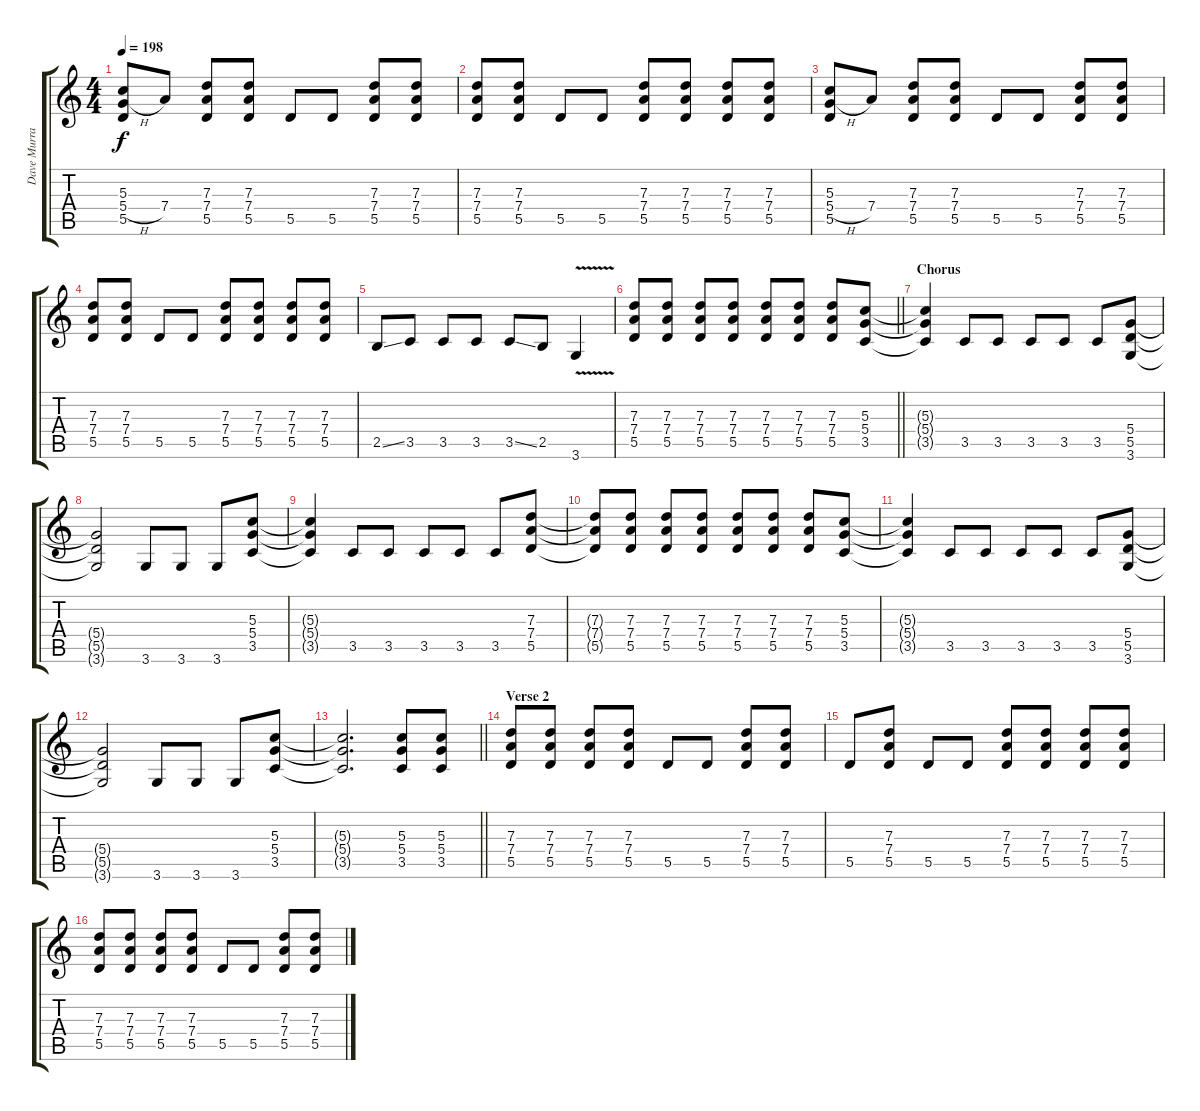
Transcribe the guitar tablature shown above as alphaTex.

\track ("Dave Murray" "Dave Murra") {instrument distortionguitar}
\staff {score tabs}
\tuning (E4 B3 G3 D3 A2 E2) {hide}
\ts (4 4)
\tempo 198
\clef g2
\ks c
(5.3 5.4{h} 5.5).8{dy f} 7.4.8 (7.3 7.4 5.5).8 (7.3 7.4 5.5).8 5.5.8 5.5.8 (7.3 7.4 5.5).8 (7.3 7.4 5.5).8 |
(7.3 7.4 5.5).8 (7.3 7.4 5.5).8 5.5.8 5.5.8 (7.3 7.4 5.5).8 (7.3 7.4 5.5).8 (7.3 7.4 5.5).8 (7.3 7.4 5.5).8 |
(5.3 5.4{h} 5.5).8 7.4.8 (7.3 7.4 5.5).8 (7.3 7.4 5.5).8 5.5.8 5.5.8 (7.3 7.4 5.5).8 (7.3 7.4 5.5).8 |
(7.3 7.4 5.5).8 (7.3 7.4 5.5).8 5.5.8 5.5.8 (7.3 7.4 5.5).8 (7.3 7.4 5.5).8 (7.3 7.4 5.5).8 (7.3 7.4 5.5).8 |
2.5{ss}.8 3.5.8 3.5.8 3.5.8 3.5{ss}.8 2.5.8 3.6{v}.4 |
\barLineRight lightlight
(7.3 7.4 5.5).8 (7.3 7.4 5.5).8 (7.3 7.4 5.5).8 (7.3 7.4 5.5).8 (7.3 7.4 5.5).8 (7.3 7.4 5.5).8 (7.3 7.4 5.5).8 (5.3 5.4 3.5).8 |
\section ("" "Chorus")
(5.3{t} 5.4{t} 3.5{t}).4 3.5.8 3.5.8 3.5.8 3.5.8 3.5.8 (5.4 5.5 3.6).8 |
(5.4{t} 5.5{t} 3.6{t}).2 3.6.8 3.6.8 3.6.8 (5.3 5.4 3.5).8 |
(5.3{t} 5.4{t} 3.5{t}).4 3.5.8 3.5.8 3.5.8 3.5.8 3.5.8 (7.3 7.4 5.5).8 |
(7.3{t} 7.4{t} 5.5{t}).8 (7.3 7.4 5.5).8 (7.3 7.4 5.5).8 (7.3 7.4 5.5).8 (7.3 7.4 5.5).8 (7.3 7.4 5.5).8 (7.3 7.4 5.5).8 (5.3 5.4 3.5).8 |
(5.3{t} 5.4{t} 3.5{t}).4 3.5.8 3.5.8 3.5.8 3.5.8 3.5.8 (5.4 5.5 3.6).8 |
(5.4{t} 5.5{t} 3.6{t}).2 3.6.8 3.6.8 3.6.8 (5.3 5.4 3.5).8 |
\barLineRight lightlight
(5.3{t} 5.4{t} 3.5{t}).2{d} (5.3 5.4 3.5).8 (5.3 5.4 3.5).8 |
\section ("" "Verse 2")
(7.3 7.4 5.5).8 (7.3 7.4 5.5).8 (7.3 7.4 5.5).8 (7.3 7.4 5.5).8 5.5.8 5.5.8 (7.3 7.4 5.5).8 (7.3 7.4 5.5).8 |
5.5.8 (7.3 7.4 5.5).8 5.5.8 5.5.8 (7.3 7.4 5.5).8 (7.3 7.4 5.5).8 (7.3 7.4 5.5).8 (7.3 7.4 5.5).8 |
(7.3 7.4 5.5).8 (7.3 7.4 5.5).8 (7.3 7.4 5.5).8 (7.3 7.4 5.5).8 5.5.8 5.5.8 (7.3 7.4 5.5).8 (7.3 7.4 5.5).8
